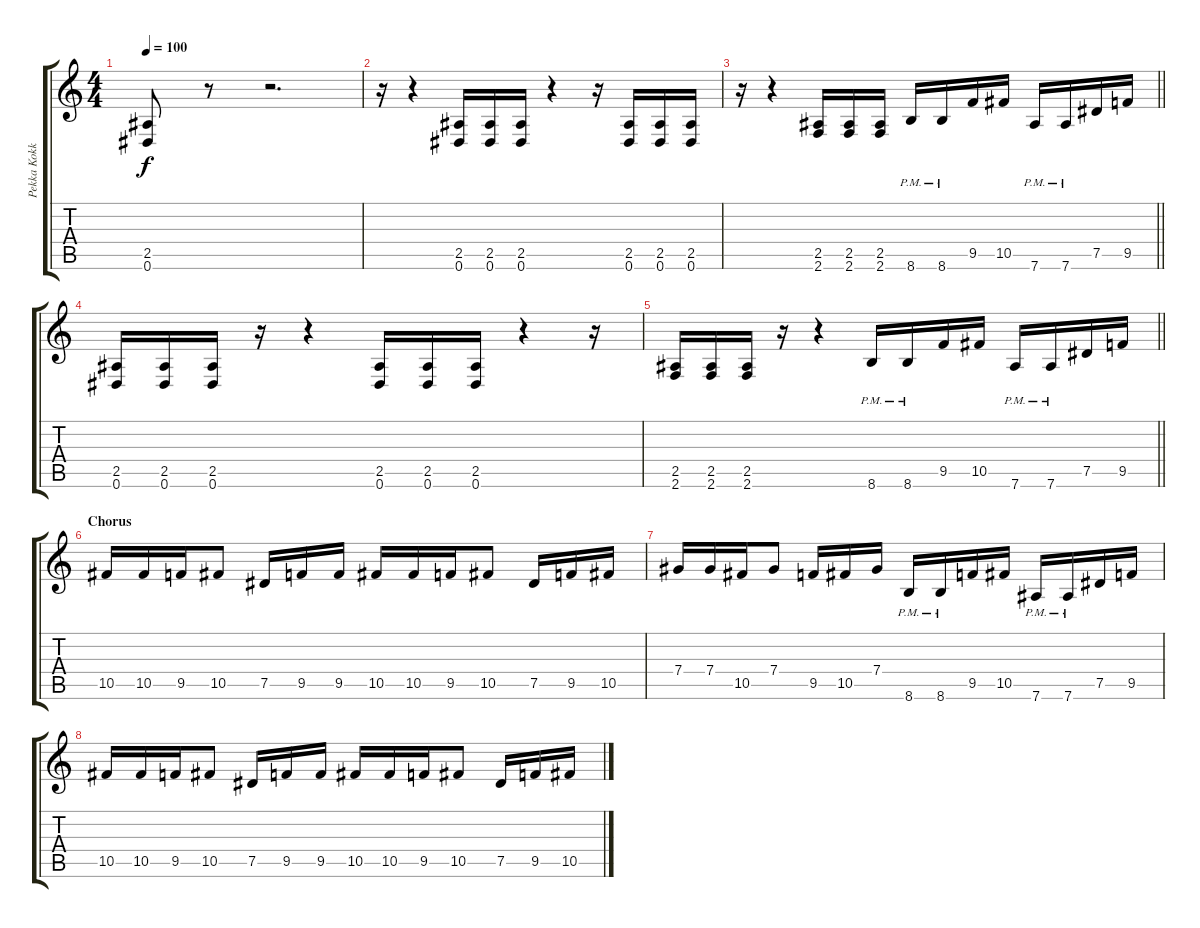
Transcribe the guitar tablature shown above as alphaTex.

\track ("Pekka Kokko " "Pekka Kokk") {instrument distortionguitar}
\staff {score tabs}
\tuning (Eb4 Bb3 Gb3 Db3 Ab2 Eb2) {hide}
\ts (4 4)
\tempo 100
\clef g2
\ks c
(2.5 0.6).8{dy f} r.8 r.2{d} |
r.16 r.4 (2.5 0.6).16 (2.5 0.6).16 (2.5 0.6).16 r.4 r.16 (2.5 0.6).16 (2.5 0.6).16 (2.5 0.6).16 |
\barLineRight lightlight
r.16 r.4 (2.5 2.6).16 (2.5 2.6).16 (2.5 2.6).16 8.6{pm}.16 8.6{pm}.16 9.5.16 10.5.16 7.6{pm}.16 7.6{pm}.16 7.5.16 9.5.16 |
(2.5 0.6).16 (2.5 0.6).16 (2.5 0.6).16 r.16 r.4 (2.5 0.6).16 (2.5 0.6).16 (2.5 0.6).16 r.4 r.16 |
\barLineRight lightlight
(2.5 2.6).16 (2.5 2.6).16 (2.5 2.6).16 r.16 r.4 8.6{pm}.16 8.6{pm}.16 9.5.16 10.5.16 7.6{pm}.16 7.6{pm}.16 7.5.16 9.5.16 |
\section ("" "Chorus")
10.5.16 10.5.16 9.5.16 10.5.8 7.5.16 9.5.16 9.5.16 10.5.16 10.5.16 9.5.16 10.5.8 7.5.16 9.5.16 10.5.16 |
7.4.16 7.4.16 10.5.16 7.4.8 9.5.16 10.5.16 7.4.16 8.6{pm}.16 8.6{pm}.16 9.5.16 10.5.16 7.6{pm}.16 7.6{pm}.16 7.5.16 9.5.16 |
10.5.16 10.5.16 9.5.16 10.5.8 7.5.16 9.5.16 9.5.16 10.5.16 10.5.16 9.5.16 10.5.8 7.5.16 9.5.16 10.5.16
